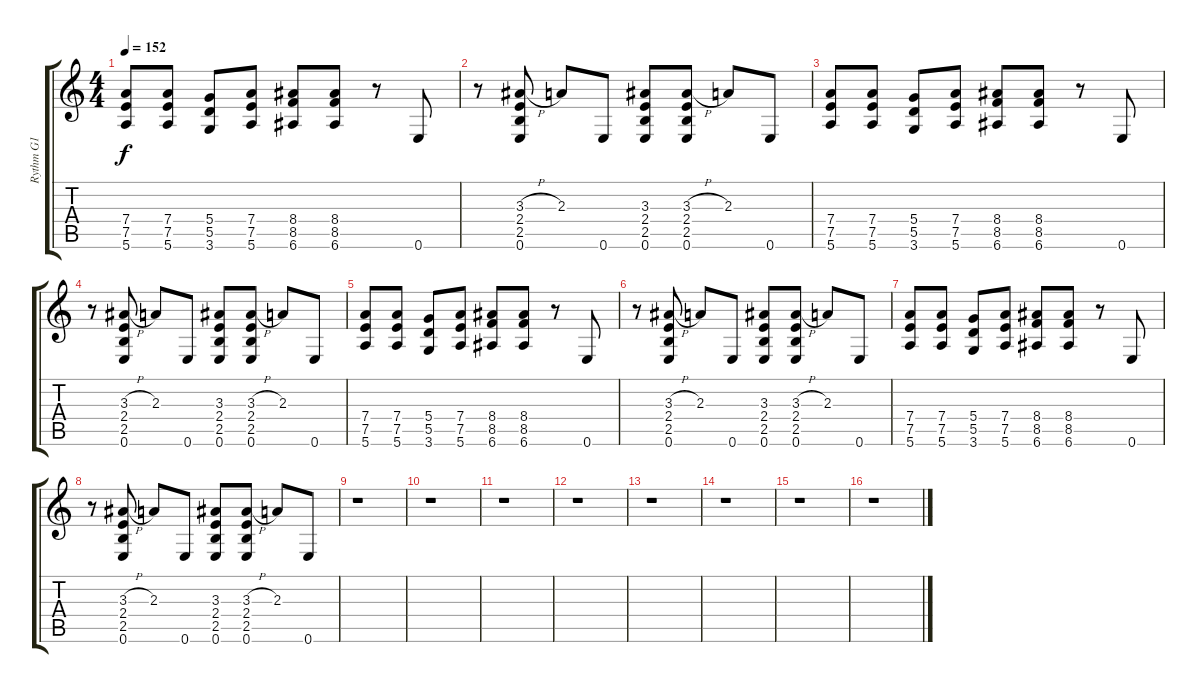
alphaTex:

\track ("Rythm G1" "Rythm G1") {instrument overdrivenguitar}
\staff {score tabs}
\tuning (E4 B3 G3 D3 A2 E2) {hide}
\ts (4 4)
\tempo 152
\clef g2
\ks c
(7.4 7.5 5.6).8{dy f} (7.4 7.5 5.6).8 (5.4 5.5 3.6).8 (7.4 7.5 5.6).8 (8.4 8.5 6.6).8 (8.4 8.5 6.6).8 r.8 0.6.8 |
r.8 (3.3{h} 2.4 2.5 0.6).8 2.3.8 0.6.8 (3.3 2.4 2.5 0.6).8 (3.3{h} 2.4 2.5 0.6).8 2.3.8 0.6.8 |
(7.4 7.5 5.6).8 (7.4 7.5 5.6).8 (5.4 5.5 3.6).8 (7.4 7.5 5.6).8 (8.4 8.5 6.6).8 (8.4 8.5 6.6).8 r.8 0.6.8 |
r.8 (3.3{h} 2.4 2.5 0.6).8 2.3.8 0.6.8 (3.3 2.4 2.5 0.6).8 (3.3{h} 2.4 2.5 0.6).8 2.3.8 0.6.8 |
(7.4 7.5 5.6).8 (7.4 7.5 5.6).8 (5.4 5.5 3.6).8 (7.4 7.5 5.6).8 (8.4 8.5 6.6).8 (8.4 8.5 6.6).8 r.8 0.6.8 |
r.8 (3.3{h} 2.4 2.5 0.6).8 2.3.8 0.6.8 (3.3 2.4 2.5 0.6).8 (3.3{h} 2.4 2.5 0.6).8 2.3.8 0.6.8 |
(7.4 7.5 5.6).8 (7.4 7.5 5.6).8 (5.4 5.5 3.6).8 (7.4 7.5 5.6).8 (8.4 8.5 6.6).8 (8.4 8.5 6.6).8 r.8 0.6.8 |
r.8 (3.3{h} 2.4 2.5 0.6).8 2.3.8 0.6.8 (3.3 2.4 2.5 0.6).8 (3.3{h} 2.4 2.5 0.6).8 2.3.8 0.6.8 |
r.1 |
r.1 |
r.1 |
r.1 |
r.1 |
r.1 |
r.1 |
r.1
